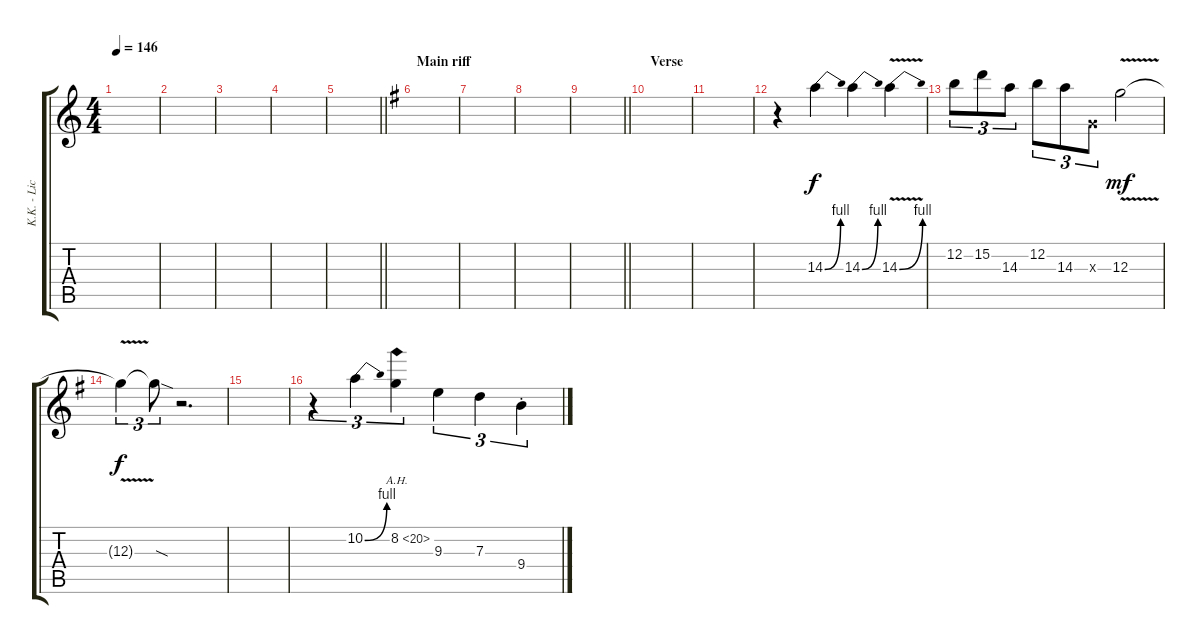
\track ("K.K. - Licks" "K.K. - Lic") {instrument distortionguitar}
\staff {score tabs}
\tuning (E4 B3 G3 D3 A2 E2) {hide}
\ts (4 4)
\tempo 146
\clef g2
\ks c
|
|
|
|
\barLineRight lightlight
|
\section ("" "Main riff")
\ks eminor
|
|
|
\barLineRight lightlight
|
\section ("" "Verse")
|
|
r.4 14.3{be (bend 0 0 60 4)}.4 14.3{be (bend 0 0 60 4)}.4 14.3{be (bend 0 0 60 4) v}.4 |
12.2.8{tu (3 2)} 15.2.8{tu (3 2)} 14.3.8{tu (3 2)} 12.2.8{tu (3 2)} 14.3.8{tu (3 2)} 0.3{x}.8{tu (3 2)} 12.3{v}.2{dy mf} |
12.3{t}.4{tu (3 2) dy f} 12.3{sod t}.8{tu (3 2)} r.2{d} |
|
r.4{tu (3 2)} 10.2{be (bend 0 0 60 4)}.4{tu (3 2)} 8.2{ah 12}.4{tu (3 2)} 9.3.4{tu (3 2)} 7.3.4{tu (3 2)} 9.4{st}.4{tu (3 2)}
